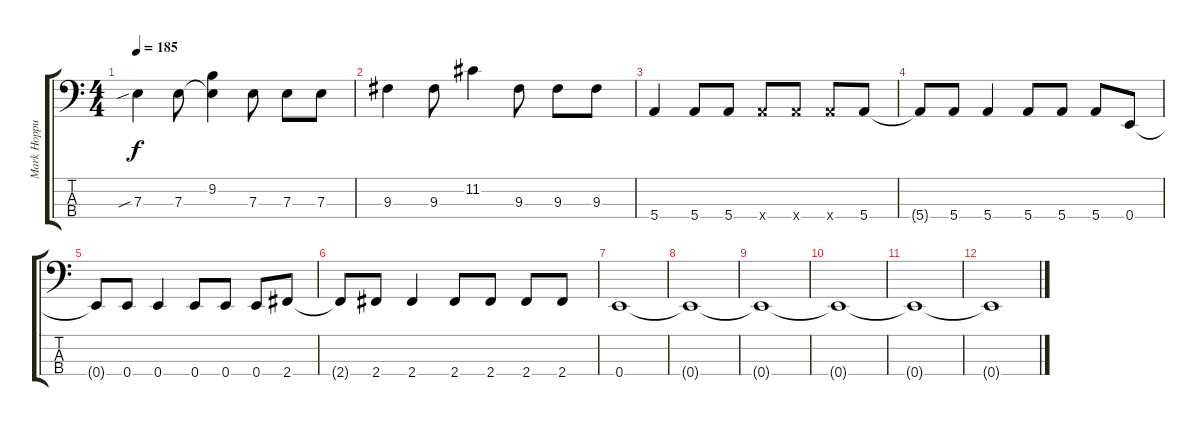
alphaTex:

\track ("Mark Hoppus - Bass" "Mark Hoppu") {instrument electricbasspick}
\staff {score tabs}
\tuning (G2 D2 A1 E1) {hide}
\ts (4 4)
\tempo 185
\clef f4
\ks c
7.3{sib}.4{dy f} 7.3.8 (9.2 7.3{t}).4 7.3.8 7.3.8 7.3.8 |
9.3.4 9.3.8 11.2.4 9.3.8 9.3.8 9.3.8 |
5.4.4 5.4.8 5.4.8 5.4{x}.8 5.4{x}.8 5.4{x}.8 5.4.8 |
5.4{t}.8 5.4.8 5.4.4 5.4.8 5.4.8 5.4.8 0.4.8 |
0.4{t}.8 0.4.8 0.4.4 0.4.8 0.4.8 0.4.8 2.4.8 |
2.4{t}.8 2.4.8 2.4.4 2.4.8 2.4.8 2.4.8 2.4.8 |
0.4.1 |
0.4{t}.1 |
0.4{t}.1{volume 0} |
0.4{t}.1 |
0.4{t}.1 |
0.4{t}.1
